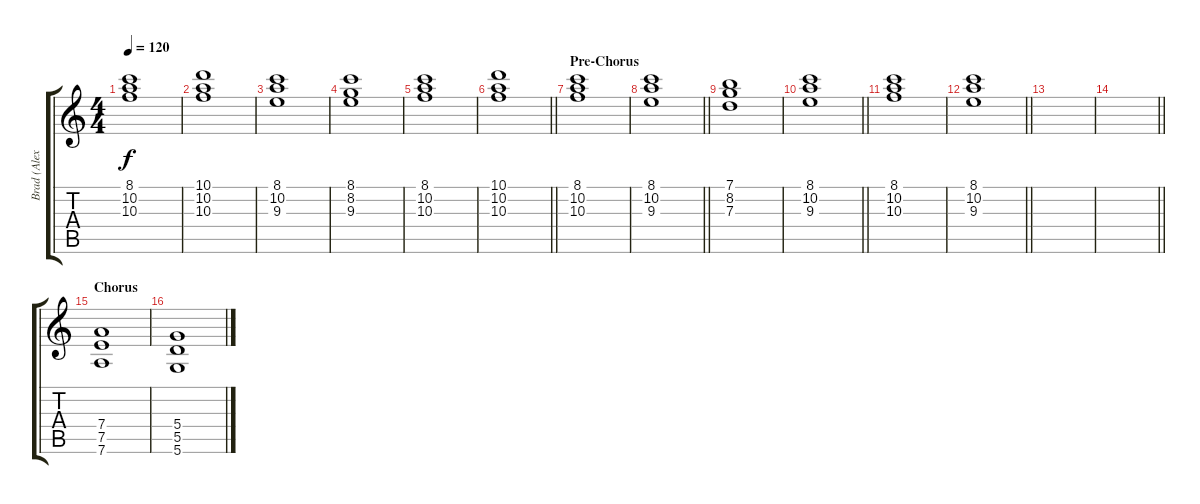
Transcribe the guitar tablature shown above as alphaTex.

\track ("Brad (Alexey M arancher)" "Brad (Alex") {instrument distortionguitar}
\staff {score tabs}
\tuning (E4 B3 G3 D3 A2 D2) {hide}
\ts (4 4)
\tempo 120
\clef g2
\ks c
(8.1 10.2 10.3).1{dy f} |
(10.1 10.2 10.3).1 |
(8.1 10.2 9.3).1 |
(8.1 8.2 9.3).1 |
(8.1 10.2 10.3).1 |
\barLineRight lightlight
(10.1 10.2 10.3).1 |
\section ("" "Pre-Chorus")
(8.1 10.2 10.3).1 |
\barLineRight lightlight
(8.1 10.2 9.3).1 |
(7.1 8.2 7.3).1 |
\barLineRight lightlight
(8.1 10.2 9.3).1 |
(8.1 10.2 10.3).1 |
\barLineRight lightlight
(8.1 10.2 9.3).1 |
|
\barLineRight lightlight
|
\section ("" "Chorus")
(7.4 7.5 7.6).1{instrument distortionguitar} |
(5.4 5.5 5.6).1
